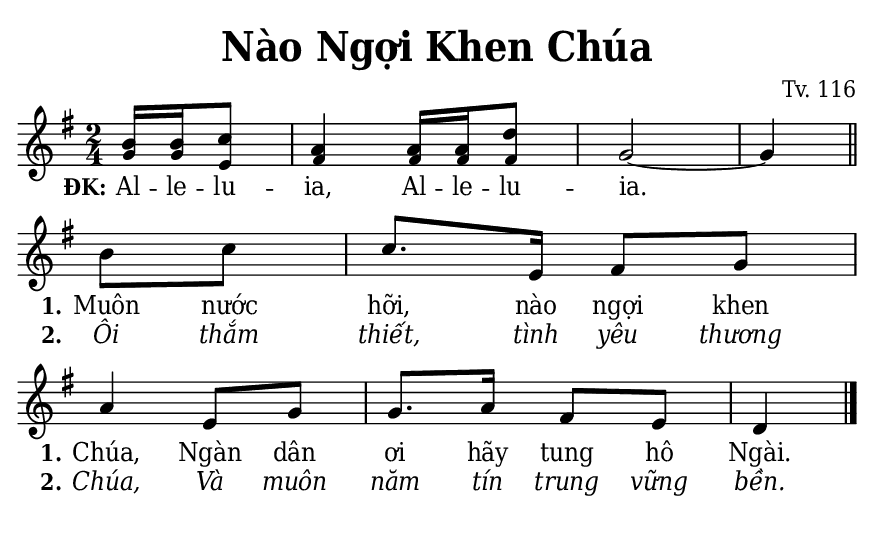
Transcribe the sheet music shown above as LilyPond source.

% Cài đặt chung\
\version "2.22.1"
\include "english.ly"

\header {
  title = \markup { \fontsize #1 "Nào Ngợi Khen Chúa" }
  composer = "Tv. 116"
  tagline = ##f
}

% mã nguồn cho những chức năng chưa hỗ trợ trong phiên bản lilypond hiện tại
% cung cấp bởi cộng đồng lilypond khi gửi email đến lilypond-user@gnu.org
% Đổi kích thước nốt cho bè phụ
notBePhu =
#(define-music-function (font-size music) (number? ly:music?)
   (for-some-music
     (lambda (m)
       (if (music-is-of-type? m 'rhythmic-event)
           (begin
             (set! (ly:music-property m 'tweaks)
                   (cons `(font-size . ,font-size)
                         (ly:music-property m 'tweaks)))
             #t)
           #f))
     music)
   music)

% in số phiên khúc trên mỗi dòng
#(define (add-grob-definition grob-name grob-entry)
     (set! all-grob-descriptions
           (cons ((@@ (lily) completize-grob-entry)
                  (cons grob-name grob-entry))
                 all-grob-descriptions)))

#(add-grob-definition
    'StanzaNumberSpanner
    `((direction . ,LEFT)
      (font-series . bold)
      (padding . 1.0)
      (side-axis . ,X)
      (stencil . ,ly:text-interface::print)
      (X-offset . ,ly:side-position-interface::x-aligned-side)
      (Y-extent . ,grob::always-Y-extent-from-stencil)
      (meta . ((class . Spanner)
               (interfaces . (font-interface
                              side-position-interface
                              stanza-number-interface
                              text-interface))))))

\layout {
    \context {
      \Global
      \grobdescriptions #all-grob-descriptions
    }
    \context {
      \Score
      \remove Stanza_number_align_engraver
      \consists
        #(lambda (context)
           (let ((texts '())
                 (syllables '()))
             (make-engraver
              (acknowledgers
               ((stanza-number-interface engraver grob source-engraver)
                  (set! texts (cons grob texts)))
               ((lyric-syllable-interface engraver grob source-engraver)
                  (set! syllables (cons grob syllables))))
              ((stop-translation-timestep engraver)
                 (for-each
                  (lambda (text)
                    (for-each
                     (lambda (syllable)
                       (ly:pointer-group-interface::add-grob
                        text
                        'side-support-elements
                        syllable))
                     syllables))
                  texts)
                 (set! syllables '())))))
    }
    \context {
      \Lyrics
      \remove Stanza_number_engraver
      \consists
        #(lambda (context)
           (let ((text #f)
                 (last-stanza #f))
             (make-engraver
              ((process-music engraver)
                 (let ((stanza (ly:context-property context 'stanza #f)))
                   (if (and stanza (not (equal? stanza last-stanza)))
                       (let ((column (ly:context-property context
'currentCommandColumn)))
                         (set! last-stanza stanza)
                         (if text
                             (ly:spanner-set-bound! text RIGHT column))
                         (set! text (ly:engraver-make-grob engraver
'StanzaNumberSpanner '()))
                         (ly:grob-set-property! text 'text stanza)
                         (ly:spanner-set-bound! text LEFT column)))))
              ((finalize engraver)
                 (if text
                     (let ((column (ly:context-property context
'currentCommandColumn)))
                       (ly:spanner-set-bound! text RIGHT column)))))))
      \override StanzaNumberSpanner.horizon-padding = 10000
    }
}

stanzaReminderOff =
  \temporary \override StanzaNumberSpanner.after-line-breaking =
     #(lambda (grob)
        ;; Can be replaced with (not (first-broken-spanner? grob)) in 2.23.
        (if (let ((siblings (ly:spanner-broken-into (ly:grob-original grob))))
              (and (pair? siblings)
                   (not (eq? grob (car siblings)))))
            (ly:grob-suicide! grob)))

stanzaReminderOn = \undo \stanzaReminderOff
% kết thúc mã nguồn

% Nhạc phiên khúc
nhacPhienKhucSop = \relative c'' {
  \partial 4 b16 b c8 |
  a4 a16 a d8 |
  g,2 ~ |
  g4 \bar "||" \break
  
  b8 c |
  c8. e,16 fs8 g |
  a4 e8 g |
  g8. a16 fs8 e |
  d4 \bar "|."
}

nhacPhienKhucAlto = \relative c'' {
  g16 g e8 |
  fs4 fs16 fs fs8 |
  g2 ~ |
  g4
}

% Lời phiên khúc
loiPhienKhucSop = \lyrics {
  \stanzaReminderOff
  \set stanza = "ĐK:"
  Al -- le -- lu -- ia,
  Al -- le -- lu -- ia.
  \stanzaReminderOn
  <<
    {
      \set stanza = "1."
      Muôn nước hỡi, nào ngợi khen Chúa,
      Ngàn dân ơi hãy tung hô Ngài.
    }
    \new Lyrics {
	    \set associatedVoice = "beSop"
	    \set stanza = "2."
      \override Lyrics.LyricText.font-shape = #'italic
	    Ôi thắm thiết, tình yêu thương Chúa,
	    Và muôn năm tín trung vững bền.
    }
  >>
}

% Dàn trang
\paper {
  #(set-paper-size "a5")
  top-margin = 3\mm
  bottom-margin = 3\mm
  left-margin = 3\mm
  right-margin = 3\mm
  indent = #0
  #(define fonts
	 (make-pango-font-tree "Deja Vu Serif Condensed"
	 		       "Deja Vu Serif Condensed"
			       "Deja Vu Serif Condensed"
			       (/ 20 20)))
  print-page-number = ##f
  system-system-spacing = #'((basic-distance . 0.1) (padding . 2))
}

TongNhip = {
  \key g \major \time 2/4
  \set Timing.beamExceptions = #'()
  \set Timing.baseMoment = #(ly:make-moment 1/4)
}

\score {
  \new ChoirStaff <<
    \new Staff \with {
        \consists "Merge_rests_engraver"
        printPartCombineTexts = ##f
      }
      <<
      \new Voice \TongNhip \partCombine 
        \nhacPhienKhucSop
        \notBePhu -1 { \nhacPhienKhucAlto }
      \new NullVoice = beSop \nhacPhienKhucSop
      \new Lyrics \lyricsto beSop \loiPhienKhucSop
      >>
  >>
  \layout {
    \override Lyrics.LyricSpace.minimum-distance = #3
    \override LyricHyphen.minimum-distance = #2
    \override Score.BarNumber.break-visibility = ##(#f #f #f)
    \override Score.SpacingSpanner.uniform-stretching = ##t
  } 
}
